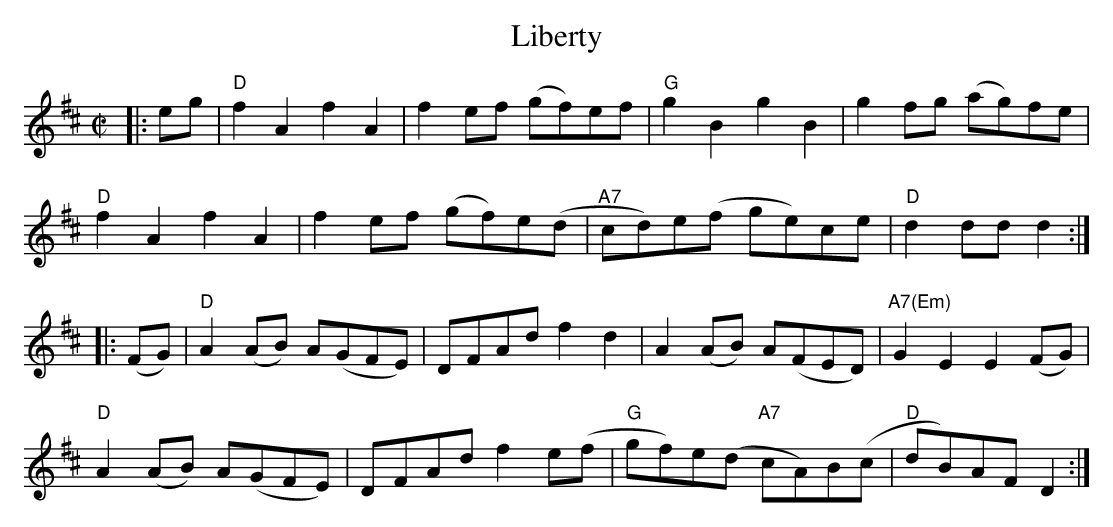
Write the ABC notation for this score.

X:1
T:Liberty
M:C|
L:1/8
K:D
|:eg|"D"f2A2 f2A2|f2ef (gf)ef|"G"g2B2 g2B2|g2fg (ag)fe|
"D"f2A2 f2A2|f2ef (gf)e(d|"A7"cd)e(f ge)ce|"D"d2dd d2:|
|:(FG)|"D"A2(AB) A(GFE)|DFAd f2d2|A2(AB) A(FED)|"A7(Em)"G2E2 E2(FG)|
"D"A2(AB) A(GFE)|DFAd f2e(f|"G"gf)e(d "A7"cA)B(c|"D"dB)AF D2:|
